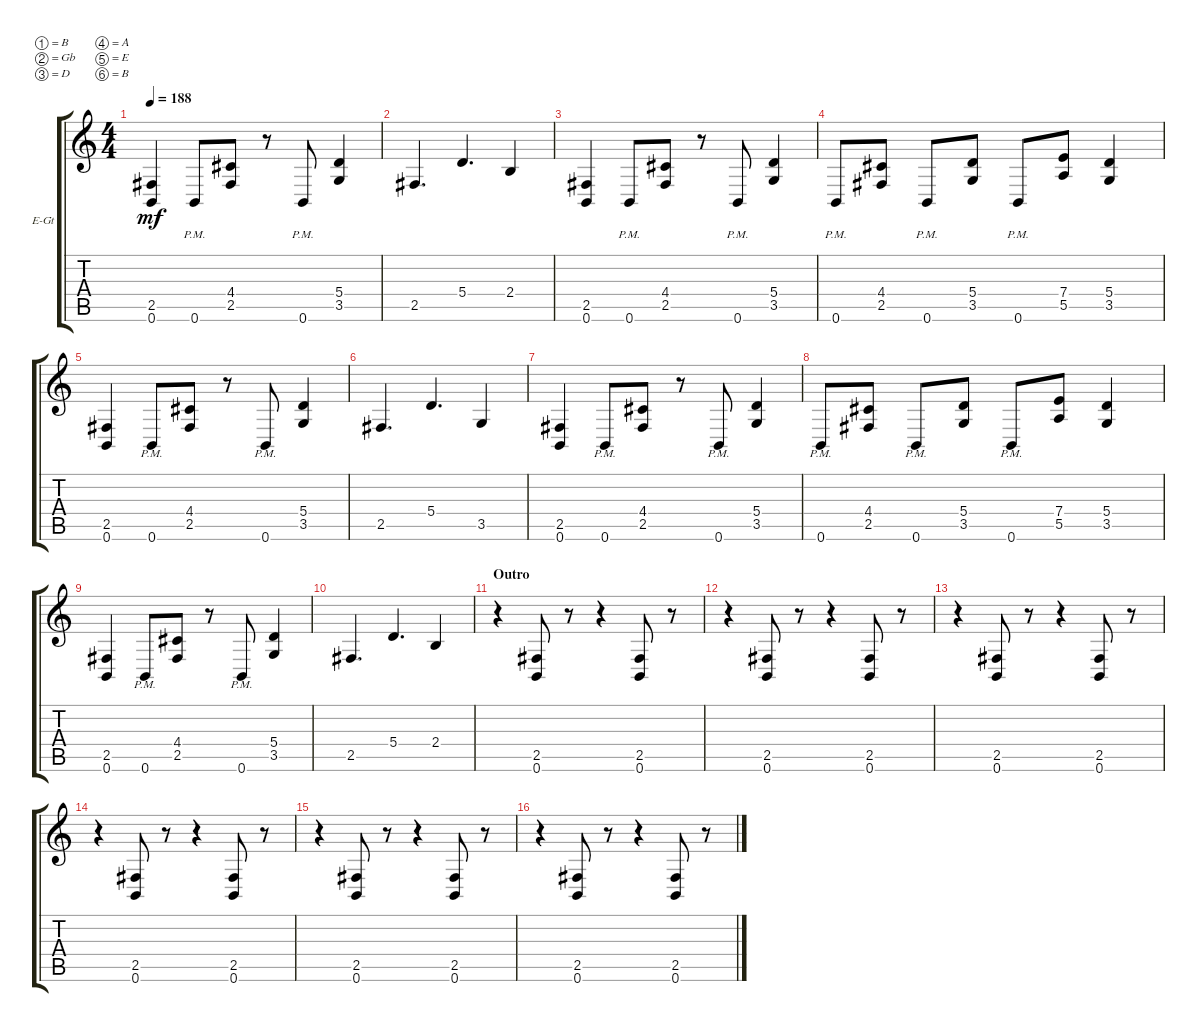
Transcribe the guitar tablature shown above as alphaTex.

\bracketExtendMode groupsimilarinstruments
\firstSystemTrackNameOrientation horizontal
\otherSystemsTrackNameOrientation horizontal
\track ("Electric Guitar 2" "E-Gt") {instrument distortionguitar}
\staff {score tabs}
\tuning (B3 Gb3 D3 A2 E2 B1)
\ts (4 4)
\tempo 188
\clef g2
\ks c
(0.6 2.5).4{dy mf} 0.6{pm}.8 (2.5 4.4).8 r.8 0.6{pm}.8 (3.5 5.4).4 |
2.5.4{d} 5.4.4{d} 2.4.4 |
(0.6 2.5).4 0.6{pm}.8 (2.5 4.4).8 r.8 0.6{pm}.8 (3.5 5.4).4 |
0.6{pm}.8 (2.5 4.4).8 0.6{pm}.8 (3.5 5.4).8 0.6{pm}.8 (5.5 7.4).8 (3.5 5.4).4 |
(0.6 2.5).4 0.6{pm}.8 (2.5 4.4).8 r.8 0.6{pm}.8 (3.5 5.4).4 |
2.5.4{d} 5.4.4{d} 3.5.4 |
(0.6 2.5).4 0.6{pm}.8 (2.5 4.4).8 r.8 0.6{pm}.8 (3.5 5.4).4 |
0.6{pm}.8 (2.5 4.4).8 0.6{pm}.8 (3.5 5.4).8 0.6{pm}.8 (5.5 7.4).8 (3.5 5.4).4 |
(0.6 2.5).4 0.6{pm}.8 (2.5 4.4).8 r.8 0.6{pm}.8 (3.5 5.4).4 |
2.5.4{d} 5.4.4{d} 2.4.4 |
\section ("" "Outro")
r.4 (0.6 2.5).8 r.8 r.4 (0.6 2.5).8 r.8 |
r.4 (0.6 2.5).8 r.8 r.4 (0.6 2.5).8 r.8 |
r.4 (0.6 2.5).8 r.8 r.4 (0.6 2.5).8 r.8 |
r.4 (0.6 2.5).8 r.8 r.4 (0.6 2.5).8 r.8 |
r.4 (0.6 2.5).8 r.8 r.4 (0.6 2.5).8 r.8 |
r.4 (0.6 2.5).8 r.8 r.4 (0.6 2.5).8 r.8
